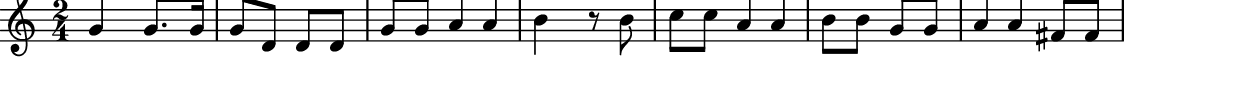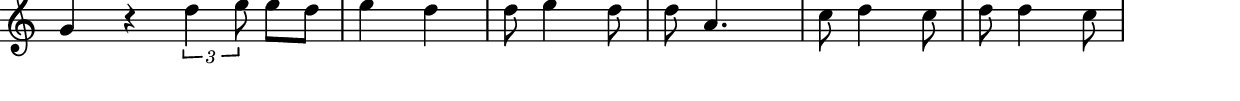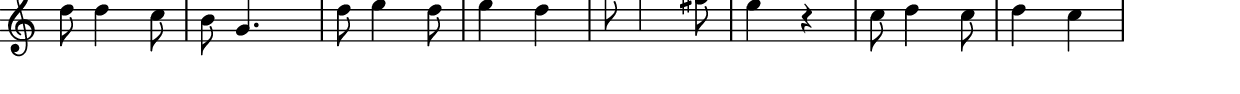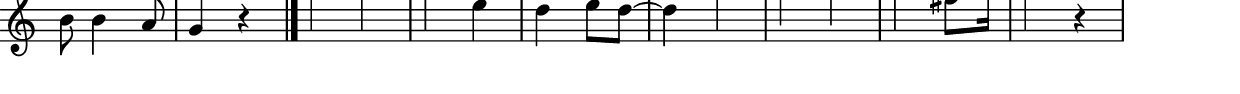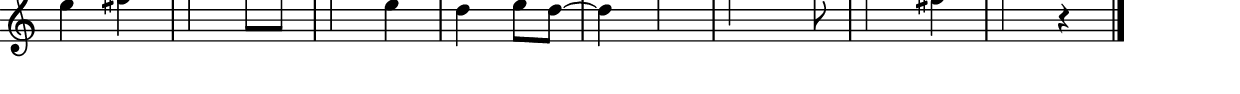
% MusicXML to Lilypond converter by Kovi

szovegAAA = \lyricmode {  "Zehn" "klei" -- "ne" "Jä" -- "ger" -- "meist" -- "er" "ra" -- "uchten" "ein" -- "en" "Joint," "Den" "ein" -- "en" "hat" "es" "um" -- "ge" -- "haun," "da" "wa" -- "ren's" "nur" "noch" "neun," "Ei" -- "ner" "für" "al" -- "le," "al" -- "le" "für" "ei" -- "nen," "Wenn" "ei" -- "ner" "fort" "ist," "wer" "wird" "denn" "gleich" "wei" -- "nen," "Ein" -- "mal" "trifft" "je" -- "den," "är" -- "ger" "dich" "nicht," "So" "geht's" "im" "Le" -- "ben," "du" "o" -- "der" "ich." "Ein" -- "mal" "muss" "je" -- "der" "gehn," "und" "wenn" "dein" "Herz" "zer" -- "bricht," "Da" -- "von" "wird" "die" "Welt" "nicht" "un" -- "ter" -- "gehn," "Mensch" "är" -- "ger" "dich" "nicht!"  }

% Analyzing...
% 1 parts
% 1 Staff
% forceBassClefActive = 
melody = {
% 104 notes in the part
% 1 voices

\new Staff
\new Voice {
% 104 notes
% 39 mesaures

\override Score.RehearsalMark #'break-visibility = #begin-of-line-invisible
% Measure 1
\clef "treble"
\key c \major
\time 2/4 
g'4 g'8. g'16 
% Measure 2
g'8 d'8 d'8 d'8 
% Measure 3
g'8 g'8 a'8 a'8 
% Measure 4
b'4 r8 b'8 
% Measure 5
c''8 c''8 a'8 a'8 
% Measure 6
b'8 b'8 g'8 g'8 
% Measure 7
a'8 a'8 fis'8 fis'8 
% Measure 8
g'4 r4 \bar ":|" 
% Measure 9
\times 2/3 { d''4 ^"Refrain"e''8~  } e''8 d''8 
% Measure 10
e''4 d''4 
% Measure 11
d''8 e''4 d''8 
% Measure 12
d''8 a'4. 
% Measure 13
c''8 d''4 c''8 
% Measure 14
d''8 d''4 c''8 
% Measure 15
\break
d''8 d''4 c''8 
% Measure 16
b'8 g'4. 
% Measure 17
d''8 e''4 d''8 
% Measure 18
e''4 d''4 
% Measure 19
g''8 g''4 fis''8 
% Measure 20
e''4 r4 
% Measure 21
c''8 d''4 c''8 
% Measure 22
d''4 c''4 
% Measure 23
b'8 b'4 a'8 
% Measure 24
g'4 r4 \bar "|." 
% Measure 25
g''4 ^"Bridge"g''4~ 
% Measure 26
g''4 e''4 
% Measure 27
d''4 e''8 d''8~ 
% Measure 28
d''4 g''4 
% Measure 29
a''4 a''4 
% Measure 30
g''4 fis''8. g''16~ 
% Measure 31
g''4 r4 
% Measure 32
\break
e''4 fis''4 
% Measure 33
g''4 g''8 g''8~ 
% Measure 34
g''4 e''4 
% Measure 35
d''4 e''8 d''8~ 
% Measure 36
d''4 g''4 
% Measure 37
a''4. g''8~ 
% Measure 38
g''4 fis''4 
% Measure 39
g''4 r4 \bar "|." 
} % voice
} % melody


harmonies = \chordmode {
% 19 chords
\germanChords
g4 s4 s4 s4 s4 s4 s4 s4 c4 s4 g4 s4 d4 s4 g4 s4 g4 s4 s4 s4 s4 s4 d4 s4 s4 s4 s4 s4 s4 s4 g4 s4 s4 s4 s4 s4 s4 s4 c4 s4 s4 s4 s4 s4 d4 s4 g4 s4 c4 s4 s4 s4 g4 s4 s4 s4 d4 s4 s4 s4 g4 s4 s4 s4 c4 s4 s4 s4 g4 s4 s4 s4 d4 s4 g4
}

\include "../../definitions.ly"
